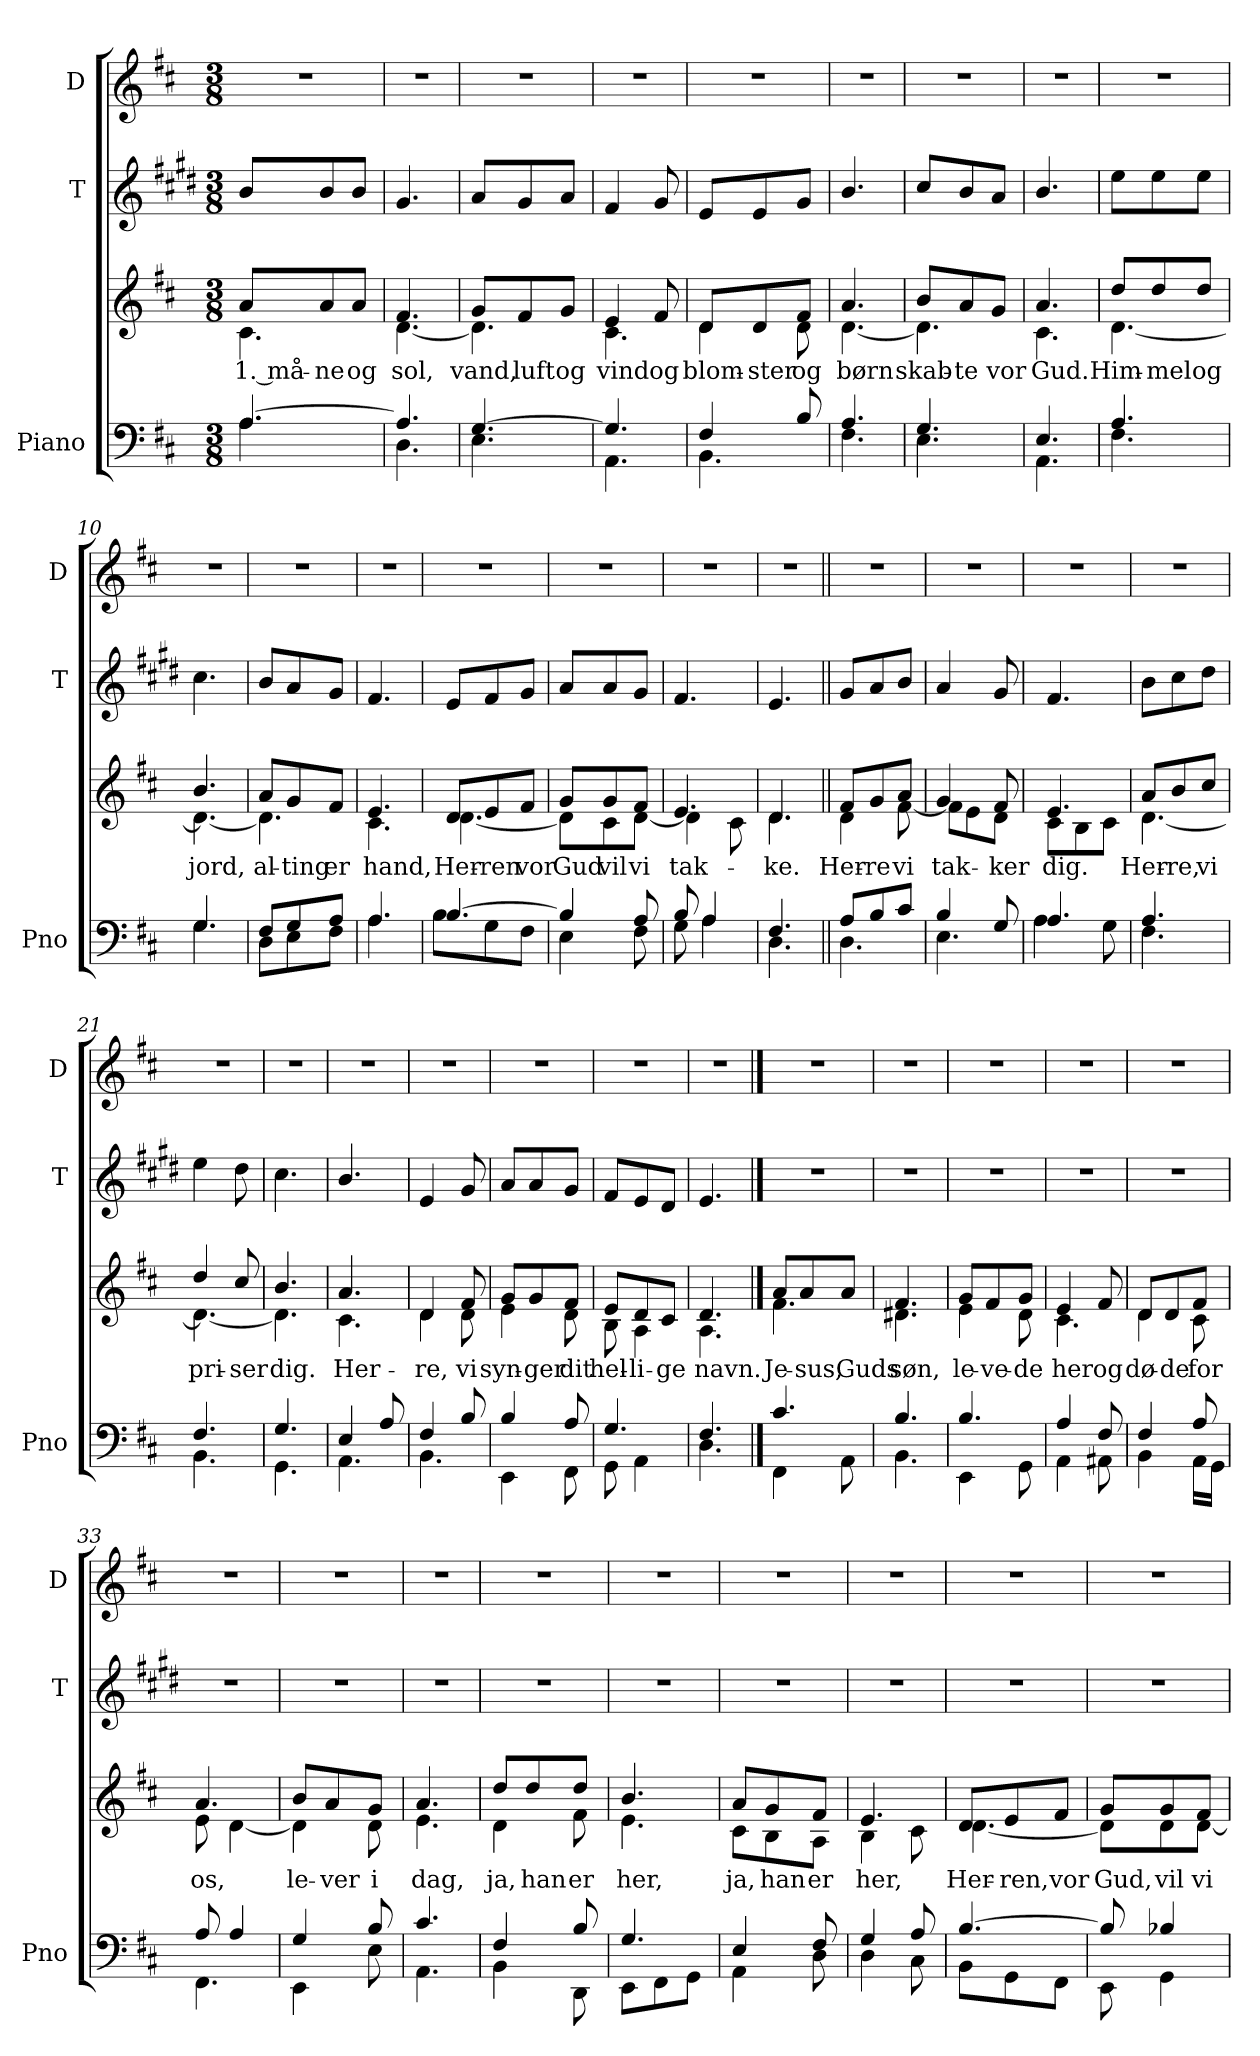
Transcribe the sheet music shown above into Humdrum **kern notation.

**kern	**kern	**text	**kern	**kern
*part3	*part3	*part3	*part2	*part1
*staff4	*staff3	*staff3	*staff2	*staff1
*I"Piano	*	*	*I"T	*I"D
*I'Pno	*	*	*I'T	*I'D
*clefF4	*clefG2	*	*clefG2	*clefG2
*	*	*	*ITrd1c2	*
*k[f#c#]	*k[f#c#]	*	*k[f#c#]	*k[f#c#]
*M3/8	*M3/8	*	*M3/8	*M3/8
=1	=1	=1	=1	=1
*^	*	*	*	*
!	!	!	!LO:LY:b	!	!
*	*	*^	*	*	*
[4.A/	4.A\	8a/L	4.c#\	1. må-	8a/L	4.r
!	!	!	!	!LO:LY:b	!	!
.	.	8a/	.	-ne	8a/	.
!	!	!	!	!LO:LY:b	!	!
.	.	8a/J	.	og	8a/J	.
=2	=2	=2	=2	=2	=2	=2
!	!	!	!	!LO:LY:b	!	!
4.A/]	4.D\	4.f#/	[4.d\	sol,	4.f#/	4.r
=3	=3	=3	=3	=3	=3	=3
!	!	!	!	!LO:LY:b	!	!
[4.G/	4.E\	8g/L	4.d\]	vand,	8g/L	4.r
!	!	!	!	!LO:LY:b	!	!
.	.	8f#/	.	luft	8f#/	.
!	!	!	!	!LO:LY:b	!	!
.	.	8g/J	.	og	8g/J	.
=4	=4	=4	=4	=4	=4	=4
!	!	!	!	!LO:LY:b	!	!
4.G/]	4.AA\	4e/	4.c#\	vind	4e/	4.r
!	!	!	!	!LO:LY:b	!	!
.	.	8f#/	.	og	8f#/	.
=5	=5	=5	=5	=5	=5	=5
!	!	!	!	!LO:LY:b	!	!
4F#/	4.BB\	8d/L	4d\	blom-	8d/L	4.r
!	!	!	!	!LO:LY:b	!	!
.	.	8d/	.	-ster	8d/	.
!	!	!	!	!LO:LY:b	!	!
8B/	.	8f#/J	8d\	og	8f#/J	.
=6	=6	=6	=6	=6	=6	=6
!	!	!	!	!LO:LY:b	!	!
4.A/	4.F#\	4.a/	[4.d\	børn	4.a/	4.r
=7	=7	=7	=7	=7	=7	=7
!	!	!	!	!LO:LY:b	!	!
4.G/	4.E\	8b/L	4.d\]	skab-	8b/L	4.r
!	!	!	!	!LO:LY:b	!	!
.	.	8a/	.	-te	8a/	.
!	!	!	!	!LO:LY:b	!	!
.	.	8g/J	.	vor	8g/J	.
=8	=8	=8	=8	=8	=8	=8
!	!	!	!	!LO:LY:b	!	!
4.E/	4.AA\	4.a/	4.c#\	Gud.	4.a/	4.r
!!LO:LB:g=z
=9	=9	=9	=9	=9	=9	=9
!	!	!	!	!LO:LY:b	!	!
4.A/	4.F#\	8dd/L	[4.d\	Him-	8dd\L	4.r
!	!	!	!	!LO:LY:b	!	!
.	.	8dd/	.	-mel	8dd\	.
!	!	!	!	!LO:LY:b	!	!
.	.	8dd/J	.	og	8dd\J	.
=10	=10	=10	=10	=10	=10	=10
!	!	!	!	!LO:LY:b	!	!
4.G/	4.G\	4.b/	4.d\_	jord,	4.b\	4.r
=11	=11	=11	=11	=11	=11	=11
!	!	!	!	!LO:LY:b	!	!
8F#/L	8D\L	8a/L	4.d\]	al-	8a/L	4.r
!	!	!	!	!LO:LY:b	!	!
8G/	8E\	8g/	.	-ting	8g/	.
!	!	!	!	!LO:LY:b	!	!
8A/J	8F#\J	8f#/J	.	er	8f#/J	.
=12	=12	=12	=12	=12	=12	=12
!	!	!	!	!LO:LY:b	!	!
4.A/	4.A\	4.e/	4.c#\	hand,	4.e/	4.r
=13	=13	=13	=13	=13	=13	=13
!	!	!	!	!LO:LY:b	!	!
[4.B/	8B\L	8d/L	[4.d\	Her-	8d/L	4.r
!	!	!	!	!LO:LY:b	!	!
.	8G\	8e/	.	-ren	8e/	.
!	!	!	!	!LO:LY:b	!	!
.	8F#\J	8f#/J	.	vor	8f#/J	.
=14	=14	=14	=14	=14	=14	=14
!	!	!	!	!LO:LY:b	!	!
4B/]	4E\	8g/L	8d\L]	Gud	8g/L	4.r
!	!	!	!	!LO:LY:b	!	!
.	.	8g/	8c#\	vil	8g/	.
!	!	!	!	!LO:LY:b	!	!
8A/	8F#\	8f#/J	[8d\J	vi	8f#/J	.
=15	=15	=15	=15	=15	=15	=15
!	!	!	!	!LO:LY:b	!	!
8B/	8G\	4.e/	4d\]	tak-	4.e/	4.r
4A/	4A\	.	.	.	.	.
.	.	.	8c#\	.	.	.
=16	=16	=16	=16	=16	=16	=16
!	!	!	!	!LO:LY:b	!	!
4.F#/	4.D\	4.d/	4.d\	-ke.	4.d/	4.r
=17||	=17||	=17||	=17||	=17||	=17||	=17||
!	!	!	!	!LO:LY:b	!	!
8A/L	4.D\	8f#/L	4d\	Her-	8f#/L	4.r
!	!	!	!	!LO:LY:b	!	!
8B/	.	8g/	.	-re	8g/	.
!	!	!	!	!LO:LY:b	!	!
8c#/J	.	8a/J	[8f#\	vi	8a/J	.
!!LO:LB:g=z
=18	=18	=18	=18	=18	=18	=18
!	!	!	!	!LO:LY:b	!	!
4B/	4.E\	4g/	8f#\L]	tak-	4g/	4.r
.	.	.	8e\	.	.	.
!	!	!	!	!LO:LY:b	!	!
8G/	.	8f#/	8d\J	-ker	8f#/	.
=19	=19	=19	=19	=19	=19	=19
!	!	!	!	!LO:LY:b	!	!
4.A/	4A\	4.e/	8c#\L	dig.	4.e/	4.r
.	.	.	8B\	.	.	.
.	8G\	.	8c#\J	.	.	.
=20	=20	=20	=20	=20	=20	=20
!	!	!	!	!LO:LY:b	!	!
4.A/	4.F#\	8a/L	[4.d\	Her-	8a\L	4.r
!	!	!	!	!LO:LY:b	!	!
.	.	8b/	.	-re,	8b\	.
!	!	!	!	!LO:LY:b	!	!
.	.	8cc#/J	.	vi	8cc#\J	.
=21	=21	=21	=21	=21	=21	=21
!	!	!	!	!LO:LY:b	!	!
4.F#/	4.BB\	4dd/	4.d\_	pri-	4dd\	4.r
!	!	!	!	!LO:LY:b	!	!
.	.	8cc#/	.	-ser	8cc#\	.
=22	=22	=22	=22	=22	=22	=22
!	!	!	!	!LO:LY:b	!	!
4.G/	4.GG\	4.b/	4.d\]	dig.	4.b\	4.r
=23	=23	=23	=23	=23	=23	=23
!	!	!	!	!LO:LY:b	!	!
4E/	4.AA\	4.a/	4.c#\	Her-	4.a/	4.r
8A/	.	.	.	.	.	.
=24	=24	=24	=24	=24	=24	=24
!	!	!	!	!LO:LY:b	!	!
4F#/	4.BB\	4d/	4d\	-re,	4d/	4.r
!	!	!	!	!LO:LY:b	!	!
8B/	.	8f#/	8d\	vi	8f#/	.
=25	=25	=25	=25	=25	=25	=25
!	!	!	!	!LO:LY:b	!	!
4B/	4EE\	8g/L	4e\	syn-	8g/L	4.r
!	!	!	!	!LO:LY:b	!	!
.	.	8g/	.	-ger	8g/	.
!	!	!	!	!LO:LY:b	!	!
8A/	8FF#\	8f#/J	8d\	dit	8f#/J	.
=26	=26	=26	=26	=26	=26	=26
!	!	!	!	!LO:LY:b	!	!
4.G/	8GG\	8e/L	8B\	hel-	8e/L	4.r
!	!	!	!	!LO:LY:b	!	!
.	4AA\	8d/	4A\	-li-	8d/	.
!	!	!	!	!LO:LY:b	!	!
.	.	8c#/J	.	-ge	8c#/J	.
=27	=27	=27	=27	=27	=27	=27
!	!	!	!	!LO:LY:b	!	!
4.F#/	4.D\	4.d/	4.A\	navn.	4.d/	4.r
!!LO:PB:g=z
==28	==28	==28	==28	==28	==28	==28
!	!	!	!	!LO:LY:b	!	!
4.c#/	4FF#\	8a/L	4.f#\	Je-	4.r	4.r
!	!	!	!	!LO:LY:b	!	!
.	.	8a/	.	-sus,	.	.
!	!	!	!	!LO:LY:b	!	!
.	8AA\	8a/J	.	Guds	.	.
=29	=29	=29	=29	=29	=29	=29
!	!	!	!	!LO:LY:b	!	!
4.B/	4.BB\	4.f#/	4.d#X\	søn,	4.r	4.r
=30	=30	=30	=30	=30	=30	=30
!	!	!	!	!LO:LY:b	!	!
4.B/	4EE\	8g/L	4e\	le-	4.r	4.r
!	!	!	!	!LO:LY:b	!	!
.	.	8f#/	.	-ve-	.	.
!	!	!	!	!LO:LY:b	!	!
.	8GG\	8g/J	8d\	-de	.	.
=31	=31	=31	=31	=31	=31	=31
!	!	!	!	!LO:LY:b	!	!
4A/	4AA\	4e/	4.c#\	her	4.r	4.r
!	!	!	!	!LO:LY:b	!	!
8F#/	8AA#X\	8f#/	.	og	.	.
=32	=32	=32	=32	=32	=32	=32
!	!	!	!	!LO:LY:b	!	!
4F#/	4BB\	8d/L	4d\	dø-	4.r	4.r
!	!	!	!	!LO:LY:b	!	!
.	.	8d/	.	-de	.	.
!	!	!	!	!LO:LY:b	!	!
8A/	16AA\LL	8f#/J	8c#\	for	.	.
.	16GG\JJ	.	.	.	.	.
=33	=33	=33	=33	=33	=33	=33
!	!	!	!	!LO:LY:b	!	!
8A/	4.FF#\	4.a/	8e\	os,	4.r	4.r
4A/	.	.	[4d\	.	.	.
=34	=34	=34	=34	=34	=34	=34
!	!	!	!	!LO:LY:b	!	!
4G/	4EE\	8b/L	4d\]	le-	4.r	4.r
!	!	!	!	!LO:LY:b	!	!
.	.	8a/	.	-ver	.	.
!	!	!	!	!LO:LY:b	!	!
8B/	8E\	8g/J	8d\	i	.	.
=35	=35	=35	=35	=35	=35	=35
!	!	!	!	!LO:LY:b	!	!
4.c#/	4.AA\	4.a/	4.e\	dag,	4.r	4.r
=36	=36	=36	=36	=36	=36	=36
!	!	!	!	!LO:LY:b	!	!
4F#/	4BB\	8dd/L	4d\	ja,	4.r	4.r
!	!	!	!	!LO:LY:b	!	!
.	.	8dd/	.	han	.	.
!	!	!	!	!LO:LY:b	!	!
8B/	8DD\	8dd/J	8f#\	er	.	.
!!LO:LB:g=z
=37	=37	=37	=37	=37	=37	=37
!	!	!	!	!LO:LY:b	!	!
4.G/	8EE\L	4.b/	4.e\	her,	4.r	4.r
.	8FF#\	.	.	.	.	.
.	8GG\J	.	.	.	.	.
=38	=38	=38	=38	=38	=38	=38
!	!	!	!	!LO:LY:b	!	!
4E/	4AA\	8a/L	8c#\L	ja,	4.r	4.r
!	!	!	!	!LO:LY:b	!	!
.	.	8g/	8B\	han	.	.
!	!	!	!	!LO:LY:b	!	!
8F#/	8D\	8f#/J	8A\J	er	.	.
=39	=39	=39	=39	=39	=39	=39
!	!	!	!	!LO:LY:b	!	!
4G/	4D\	4.e/	4B\	her,	4.r	4.r
8A/	8C#\	.	8c#\	.	.	.
=40	=40	=40	=40	=40	=40	=40
!	!	!	!	!LO:LY:b	!	!
[4.B/	8BB\L	8d/L	[4.d\	Her-	4.r	4.r
!	!	!	!	!LO:LY:b	!	!
.	8GG\	8e/	.	-ren,	.	.
!	!	!	!	!LO:LY:b	!	!
.	8FF#\J	8f#/J	.	vor	.	.
=41	=41	=41	=41	=41	=41	=41
!	!	!	!	!LO:LY:b	!	!
8B/]	8EE\	8g/L	8d\L]	Gud,	4.r	4.r
!	!	!	!	!LO:LY:b	!	!
4B-X/	4GG\	8g/	8d\	vil	.	.
!	!	!	!	!LO:LY:b	!	!
.	.	8f#/J	[8d\J	vi	.	.
*v	*v	*	*	*	*	*
*	*v	*v	*	*	*
=	=	=	=	=
*-	*-	*-	*-	*-
